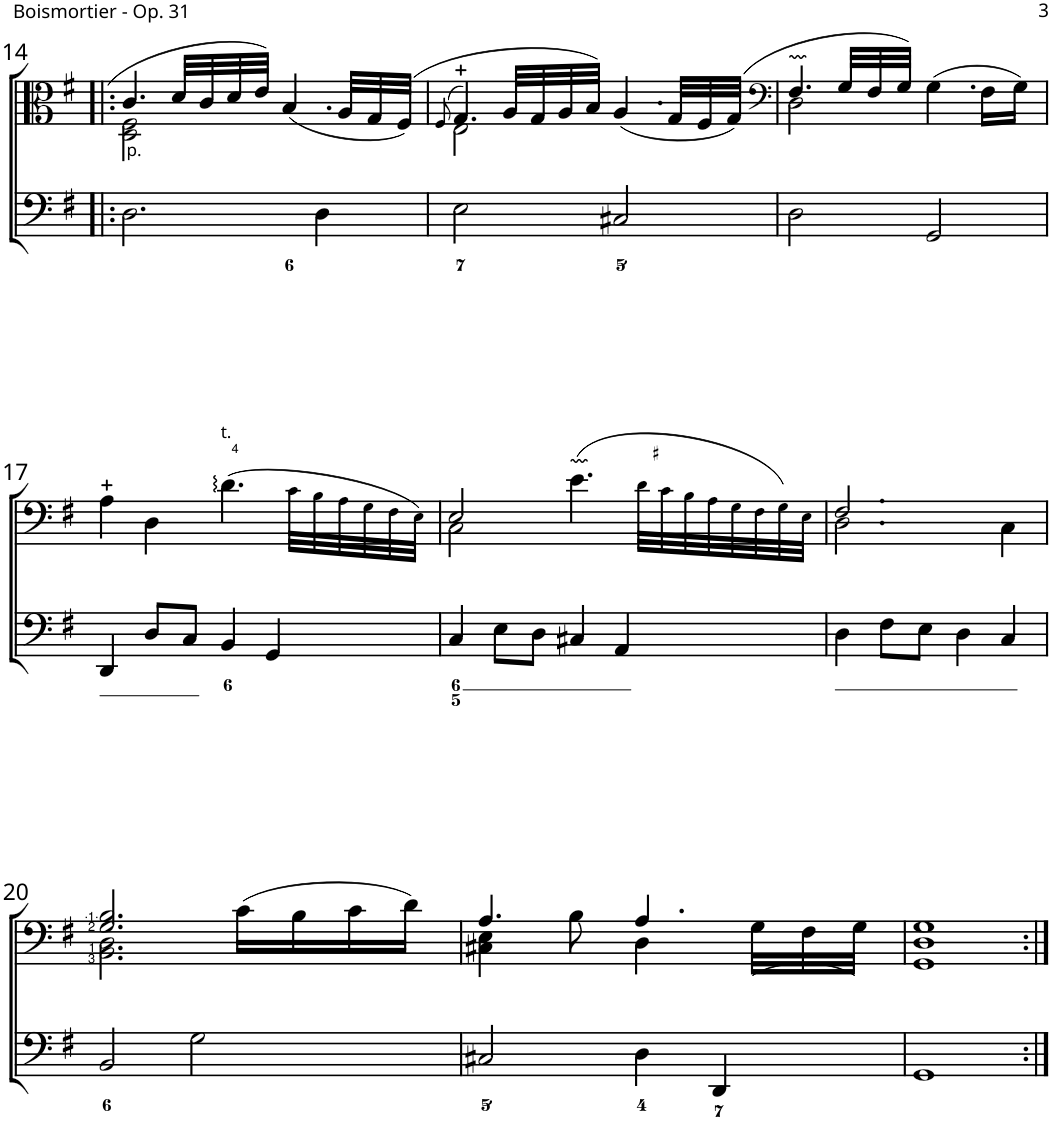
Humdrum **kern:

**kern	**kern
*part2	*part1
*staff2	*staff1
*I"Viola da gamba (7 strings)	*I"Viola da gamba (7 strings)
!!LO:PB:g=z
*clefF4	*clefC3
*k[f#]	*k[f#]
*M4/4	*M4/4
*met(c|)	*met(c|)
=14!|:	=14!|:
*	*^
!	!LO:TX:b:t=p.	!
2.D\	4.c/	2D\ 2F#\
.	32d/LLL	.
.	32c/	.
.	32d/	.
.	32e/JJJ	.
.	(4.B/	2ryy
4D\	.	.
*	*Xtuplet	*
.	24A/LLL	.
.	24G/	.
.	(24F#/JJJ)	.
=15	=15	=15
.	(8qF#/	.
2E\	4.G/)	2E\
.	32A/LLL	.
.	32G/	.
.	32A/	.
.	32B/JJJ)	.
2C#X/	(4.A/	2ryy
.	24G/LLL	.
.	24F#/	.
.	(24G/JJJ)	.
=16	=16	=16
*	*clefF4	*
2D\	4.F#/	2D\
.	24G/LLL	.
.	24F#/	.
.	24G/JJJ)	.
2GG/	(4.G\	2ryy
.	16F#\LL	.
.	16G\JJ)	.
*	*v	*v
!!LO:LB:g=z
=17	=17
4DD/	4A\
8D/L	4D\
8C/J	.
!	!LO:TX:a:t=t.
4BB/	(4.d\
4GG/	.
.	48c!\LLL
.	48B!\
.	48A!\
.	48G!\
.	48F#!\
.	48E!\JJJ)
=18	=18
*	*^
4C/	2E/	2C\
8E\L	.	.
8D\J	.	.
4C#X/	(4.e\	2ryy
4AA/	.	.
.	96.d!\LLL	.
.	96.c#X!\	.
.	96.B!\	.
.	96.A!\	.
.	96.G!\	.
.	96.F#!\	.
.	96.G!\)	.
.	96.E!\JJJ	.
=19	=19	=19
4D\	2.F#/	2.D\
8F#\L	.	.
8E\J	.	.
4D\	.	.
4C/	4ryy	4C\
!!LO:LB:g=z	!!
=20	=20	=20
2BB/	2.G/ 2.B/	2.BB\ 2.D\
2G\	.	.
.	(16c\LL	4ryy
.	16B\	.
.	16c\	.
.	16d\JJ)	.
=21	=21	=21
2C#X/	4.A/	4C#X\ 4E\
.	.	4ryy
.	8B\	.
4D\	4.A/	4D\
4DD/	.	4ryy
.	(24G\LLL	.
.	24F#\	.
.	24G\JJJ)	.
*	*v	*v
=22	=22
1GG	1GG 1D 1G
=:|!	=:|!
*-	*-
